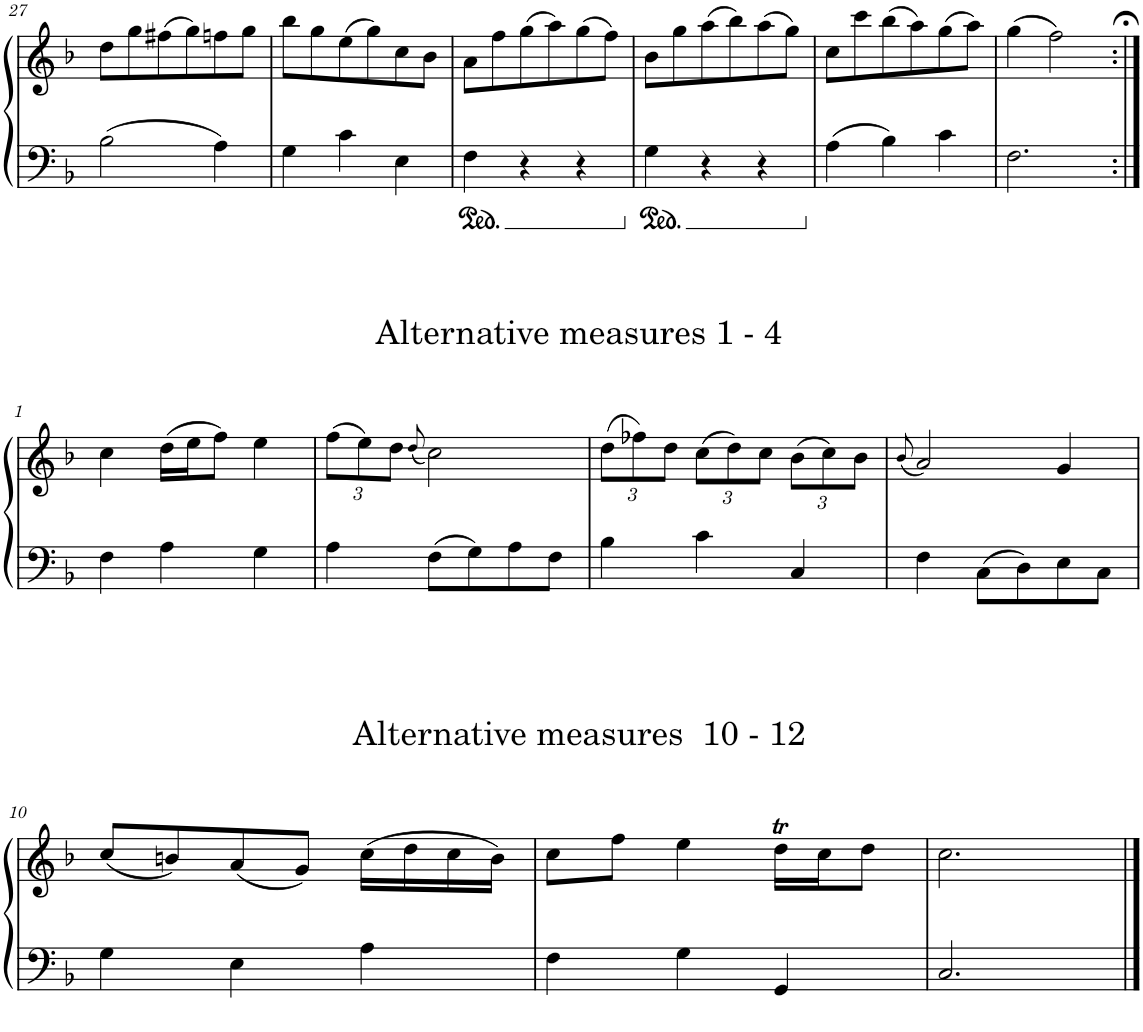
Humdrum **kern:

**kern	**kern
*part1	*part1
*staff2	*staff1
*I"Piano	*
*I'Pno.	*
!!LO:PB:g=z
*clefF4	*clefG2
*k[b-]	*k[b-]
*M3/4	*M3/4
=27	=27
2B-\	8dd\L
.	8gg\
.	(8ff#X\
.	8gg\)
4A\	8ffn\
.	8gg\J
=28	=28
4G\	8bb-\L
.	8gg\
4c\	(8ee\
.	8gg\)
4E\	8cc\
.	8b-\J
=29	=29
4F\	8a\L
.	8ff\
4r	(8gg\
.	8aa\)
4r	(8gg\
.	8ff\J)
=30	=30
4G\	8b-\L
.	8gg\
4r	(8aa\
.	8bb-\)
4r	(8aa\
.	8gg\J)
=31	=31
4A\	8cc\L
.	8ccc\
4B-\	(8bb-\
.	8aa\)
4c\	(8gg\
.	8aa\J)
=32	=32
2.F\	(4gg\
.	2ff\)
!!LO:LB:g=z
=1:|!	=1:|!
4F\	4cc\
4A\	(16dd\LL
.	16ee\J
.	8ff\J)
4G\	4ee\
=2	=2
*	*Xbrackettup
4A\	(12ff\L
.	12ee\)
.	12dd\J
.	(8qdd/
8F\L	2cc\)
8G\	.
8A\	.
8F\J	.
=3	=3
4B-\	(12dd\L
.	12ff-X\)
.	12dd\J
4c\	(12cc\L
.	12dd\)
.	12cc\J
4C/	(12b-\L
.	12cc\)
.	12b-\J
=4	=4
.	(8qb-/
4F\	2a/)
8C\L	.
8D\	.
8E\	4g/
8C\J	.
!!LO:LB:g=z
=10	=10
4G\	(8cc/L
.	8bn/)
4E\	(8a/
.	8g/J)
4A\	(16cc\LL
.	16dd\
.	16cc\
.	16b\JJ)
=11	=11
4F\	8cc\L
.	8ff\J
4G\	4ee\
4GG/	16ddT\LL
.	16cc\J
.	8dd\J
=12	=12
2.C/	2.cc\
==	==
*-	*-
